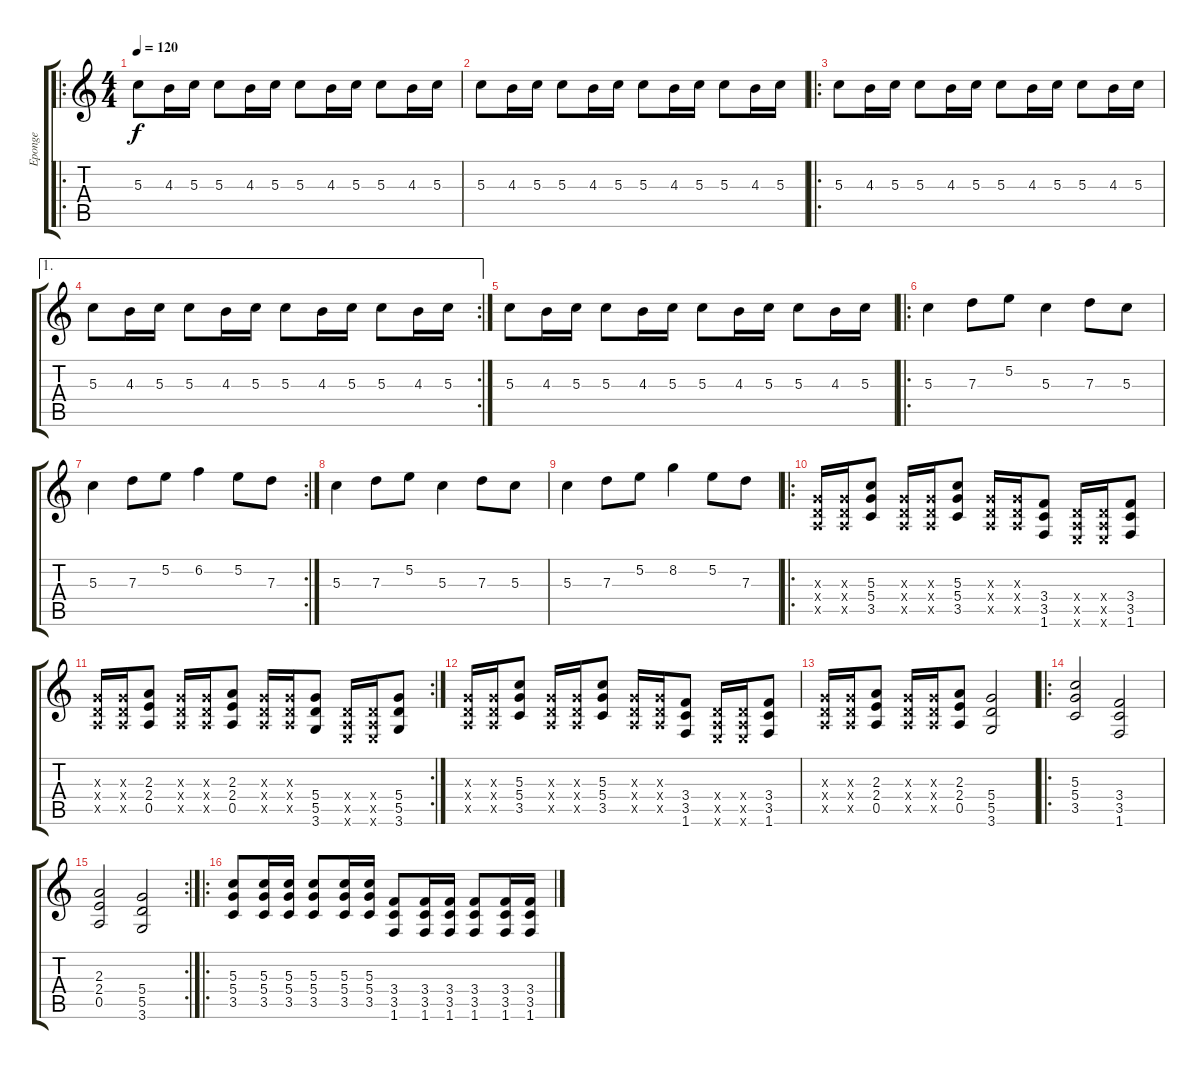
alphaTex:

\track ("Eponge" "Eponge") {instrument overdrivenguitar}
\staff {score tabs}
\tuning (E4 B3 G3 D3 A2 E2) {hide}
\ro
\ts (4 4)
\tempo 120
\clef g2
\ks c
5.3.8{dy f instrument overdrivenguitar} 4.3.16 5.3.16 5.3.8 4.3.16 5.3.16 5.3.8 4.3.16 5.3.16 5.3.8 4.3.16 5.3.16 |
5.3.8 4.3.16 5.3.16 5.3.8 4.3.16 5.3.16 5.3.8 4.3.16 5.3.16 5.3.8 4.3.16 5.3.16 |
\ro
5.3.8 4.3.16 5.3.16 5.3.8 4.3.16 5.3.16 5.3.8 4.3.16 5.3.16 5.3.8 4.3.16 5.3.16 |
\ae 1
\rc 2
5.3.8 4.3.16 5.3.16 5.3.8 4.3.16 5.3.16 5.3.8 4.3.16 5.3.16 5.3.8 4.3.16 5.3.16 |
5.3.8 4.3.16 5.3.16 5.3.8 4.3.16 5.3.16 5.3.8 4.3.16 5.3.16 5.3.8 4.3.16 5.3.16 |
\ro
5.3.4 7.3.8 5.2.8 5.3.4 7.3.8 5.3.8 |
\rc 2
5.3.4 7.3.8 5.2.8 6.2.4 5.2.8 7.3.8 |
5.3.4 7.3.8 5.2.8 5.3.4 7.3.8 5.3.8 |
5.3.4 7.3.8 5.2.8 8.2.4 5.2.8 7.3.8 |
\ro
(0.3{x} 0.4{x} 0.5{x}).16{instrument electricguitarclean} (0.3{x} 0.4{x} 0.5{x}).16 (5.3 5.4 3.5).8 (0.3{x} 0.4{x} 0.5{x}).16 (0.3{x} 0.4{x} 0.5{x}).16 (5.3 5.4 3.5).8 (0.3{x} 0.4{x} 0.5{x}).16 (0.3{x} 0.4{x} 0.5{x}).16 (3.4 3.5 1.6).8 (0.4{x} 0.5{x} 0.6{x}).16 (0.4{x} 0.5{x} 0.6{x}).16 (3.4 3.5 1.6).8 |
\rc 2
(0.3{x} 0.4{x} 0.5{x}).16 (0.3{x} 0.4{x} 0.5{x}).16 (2.3 2.4 0.5).8 (0.3{x} 0.4{x} 0.5{x}).16 (0.3{x} 0.4{x} 0.5{x}).16 (2.3 2.4 0.5).8 (0.3{x} 0.4{x} 0.5{x}).16 (0.3{x} 0.4{x} 0.5{x}).16 (5.4 5.5 3.6).8 (0.4{x} 0.5{x} 0.6{x}).16 (0.4{x} 0.5{x} 0.6{x}).16 (5.4 5.5 3.6).8 |
(0.3{x} 0.4{x} 0.5{x}).16{instrument overdrivenguitar} (0.3{x} 0.4{x} 0.5{x}).16 (5.3 5.4 3.5).8 (0.3{x} 0.4{x} 0.5{x}).16 (0.3{x} 0.4{x} 0.5{x}).16 (5.3 5.4 3.5).8 (0.3{x} 0.4{x} 0.5{x}).16 (0.3{x} 0.4{x} 0.5{x}).16 (3.4 3.5 1.6).8 (0.4{x} 0.5{x} 0.6{x}).16 (0.4{x} 0.5{x} 0.6{x}).16 (3.4 3.5 1.6).8 |
(0.3{x} 0.4{x} 0.5{x}).16 (0.3{x} 0.4{x} 0.5{x}).16 (2.3 2.4 0.5).8 (0.3{x} 0.4{x} 0.5{x}).16 (0.3{x} 0.4{x} 0.5{x}).16 (2.3 2.4 0.5).8 (5.4 5.5 3.6).2 |
\ro
(5.3 5.4 3.5).2 (3.4 3.5 1.6).2 |
\rc 2
(2.3 2.4 0.5).2 (5.4 5.5 3.6).2 |
\ro
(5.3 5.4 3.5).8 (5.3 5.4 3.5).16 (5.3 5.4 3.5).16 (5.3 5.4 3.5).8 (5.3 5.4 3.5).16 (5.3 5.4 3.5).16 (3.4 3.5 1.6).8 (3.4 3.5 1.6).16 (3.4 3.5 1.6).16 (3.4 3.5 1.6).8 (3.4 3.5 1.6).16 (3.4 3.5 1.6).16
